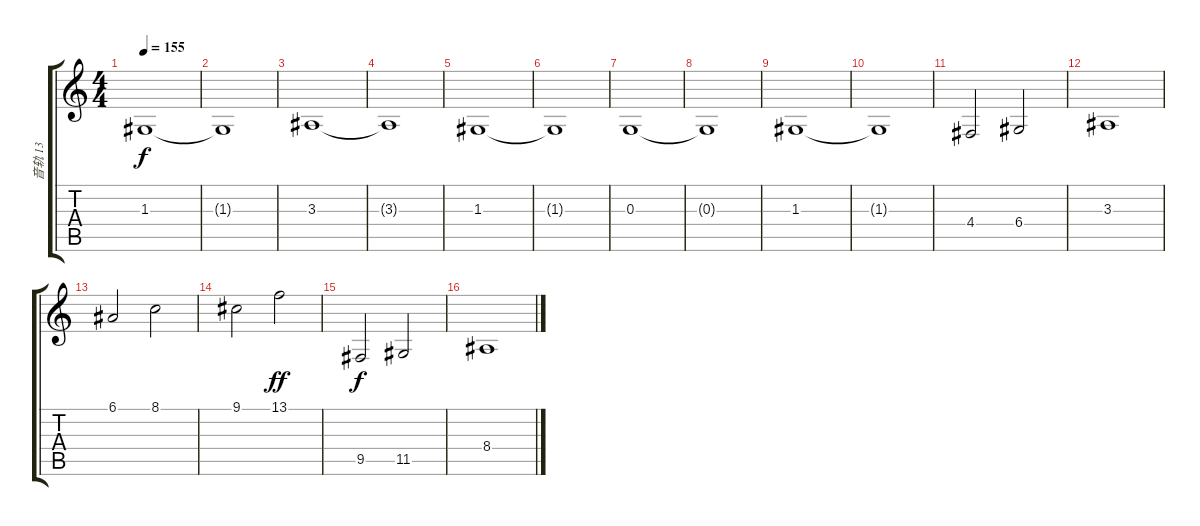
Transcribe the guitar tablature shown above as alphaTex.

\track ("音轨 13" "音轨 13") {instrument synthstrings1}
\staff {score tabs}
\tuning (E4 B3 G3 D3 A2 E2) {hide}
\ts (4 4)
\tempo 155
\clef g2
\ks c
1.3.1{dy f} |
1.3{t}.1 |
3.3.1 |
3.3{t}.1 |
1.3.1 |
1.3{t}.1 |
0.3.1 |
0.3{t}.1 |
1.3.1 |
1.3{t}.1 |
4.4.2 6.4.2 |
3.3.1 |
6.1.2 8.1.2 |
9.1.2 13.1.2{dy ff} |
9.5.2{dy f} 11.5.2 |
8.4.1
